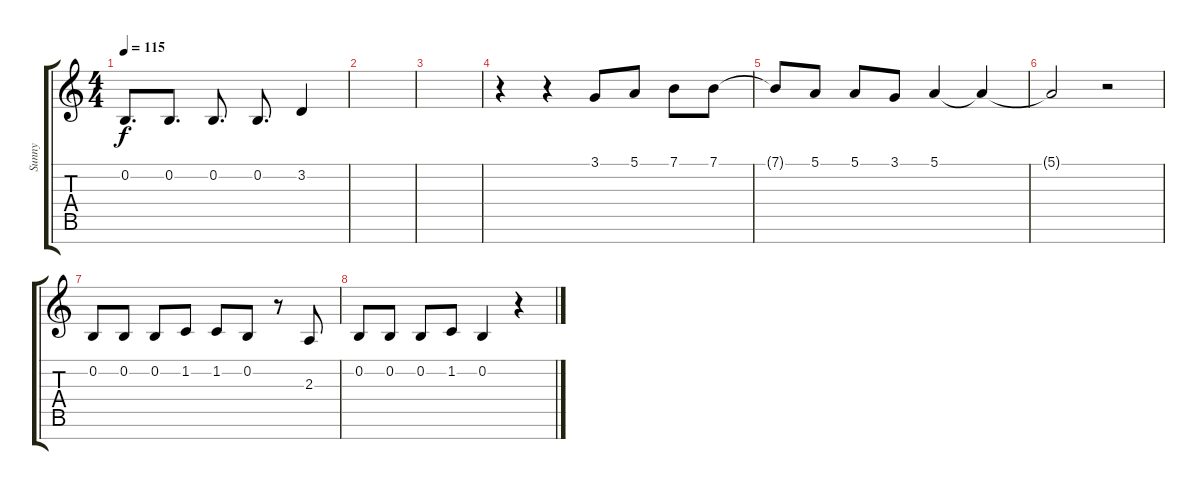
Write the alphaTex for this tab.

\track ("Sunny" "Sunny") {instrument recorder}
\staff {score tabs}
\tuning (E4 B3 G3 D3 A2 E2 B1) {hide}
\ts (4 4)
\tempo 115
\clef g2
\ks c
0.2.8{d dy f} 0.2.8{d} 0.2.8{d} 0.2.8{d} 3.2.4 |
|
|
r.4 r.4 3.1.8{volume 16} 5.1.8 7.1.8 7.1.8 |
7.1{t}.8 5.1.8 5.1.8 3.1.8 5.1.4{volume 9} 5.1{t}.4 |
5.1{t}.2 r.2 |
0.2.8{volume 16} 0.2.8 0.2.8 1.2.8 1.2.8 0.2.8 r.8 2.3.8 |
0.2.8 0.2.8 0.2.8 1.2.8 0.2.4 r.4
